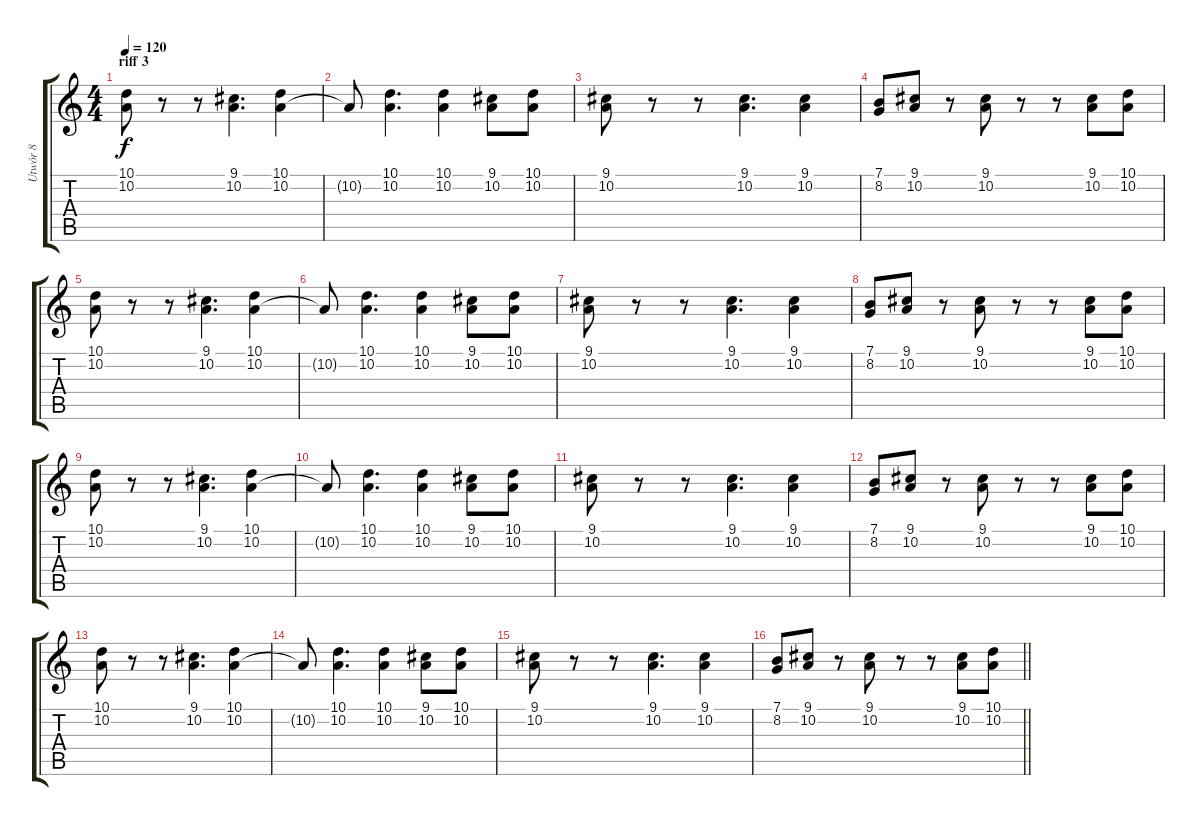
\track ("Utwór 8" "Utwór 8") {instrument pad4choir}
\staff {score tabs}
\tuning (E4 B3 G3 D3 A2 E2) {hide}
\ts (4 4)
\section ("" "riff 3")
\tempo 120
\clef g2
\ks c
(10.1 10.2).8{dy f} r.8 r.8 (9.1 10.2).4{d} (10.1 10.2).4 |
10.2{t}.8 (10.1 10.2).4{d} (10.1 10.2).4 (9.1 10.2).8 (10.1 10.2).8 |
(9.1 10.2).8 r.8 r.8 (9.1 10.2).4{d} (9.1 10.2).4 |
(7.1 8.2).8 (9.1 10.2).8 r.8 (9.1 10.2).8 r.8 r.8 (9.1 10.2).8 (10.1 10.2).8 |
(10.1 10.2).8 r.8 r.8 (9.1 10.2).4{d} (10.1 10.2).4 |
10.2{t}.8 (10.1 10.2).4{d} (10.1 10.2).4 (9.1 10.2).8 (10.1 10.2).8 |
(9.1 10.2).8 r.8 r.8 (9.1 10.2).4{d} (9.1 10.2).4 |
(7.1 8.2).8 (9.1 10.2).8 r.8 (9.1 10.2).8 r.8 r.8 (9.1 10.2).8 (10.1 10.2).8 |
(10.1 10.2).8 r.8 r.8 (9.1 10.2).4{d} (10.1 10.2).4 |
10.2{t}.8 (10.1 10.2).4{d} (10.1 10.2).4 (9.1 10.2).8 (10.1 10.2).8 |
(9.1 10.2).8 r.8 r.8 (9.1 10.2).4{d} (9.1 10.2).4 |
(7.1 8.2).8 (9.1 10.2).8 r.8 (9.1 10.2).8 r.8 r.8 (9.1 10.2).8 (10.1 10.2).8 |
(10.1 10.2).8 r.8 r.8 (9.1 10.2).4{d} (10.1 10.2).4 |
10.2{t}.8 (10.1 10.2).4{d} (10.1 10.2).4 (9.1 10.2).8 (10.1 10.2).8 |
(9.1 10.2).8 r.8 r.8 (9.1 10.2).4{d} (9.1 10.2).4 |
\barLineRight lightlight
(7.1 8.2).8 (9.1 10.2).8 r.8 (9.1 10.2).8 r.8 r.8 (9.1 10.2).8 (10.1 10.2).8
